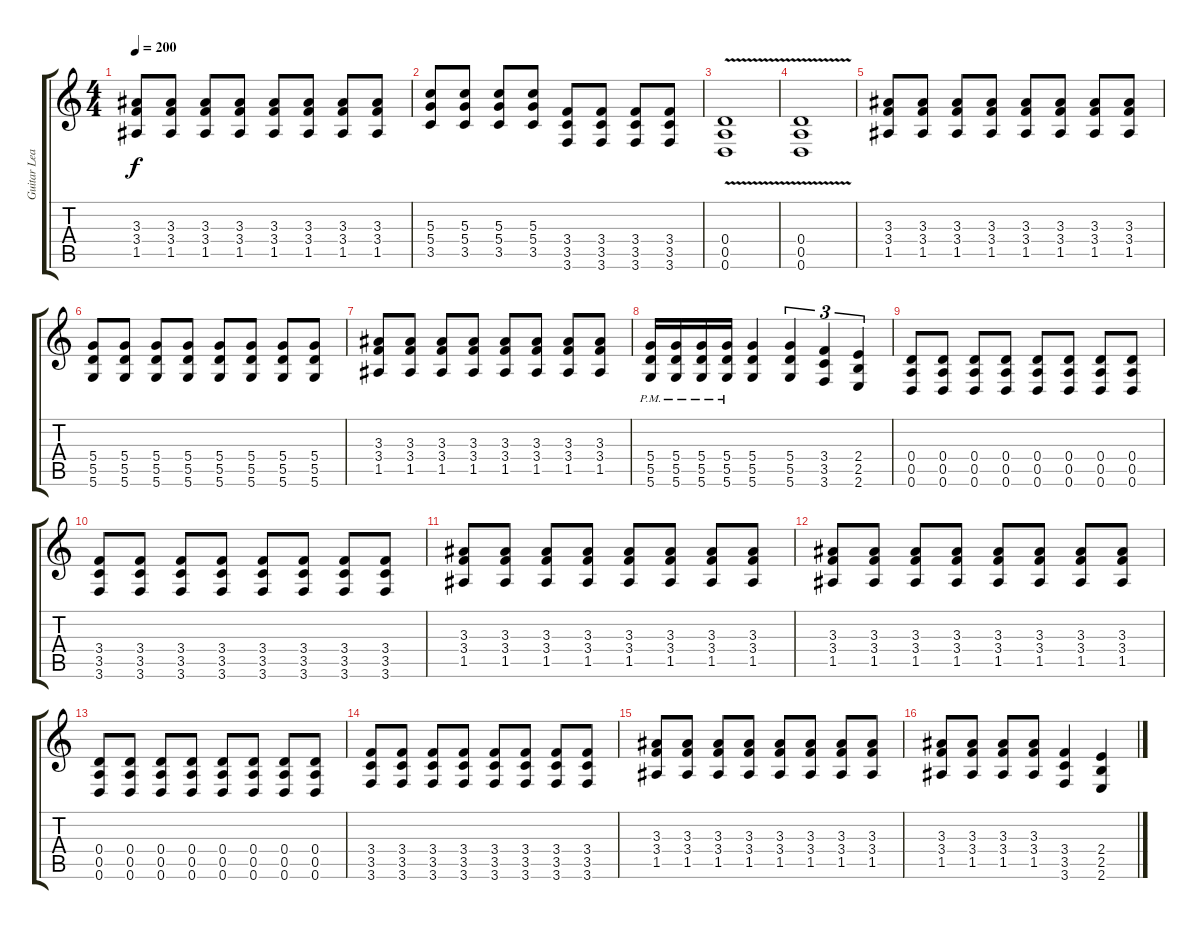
\track ("Guitar Lead 2/Rhythm" "Guitar Lea") {instrument electricguitarmuted}
\staff {score tabs}
\tuning (E4 B3 G3 D3 A2 D2) {hide}
\ts (4 4)
\tempo 200
\clef g2
\ks c
(3.3 3.4 1.5).8{dy f} (3.3 3.4 1.5).8 (3.3 3.4 1.5).8 (3.3 3.4 1.5).8 (3.3 3.4 1.5).8 (3.3 3.4 1.5).8 (3.3 3.4 1.5).8 (3.3 3.4 1.5).8 |
(5.3 5.4 3.5).8 (5.3 5.4 3.5).8 (5.3 5.4 3.5).8 (5.3 5.4 3.5).8 (3.4 3.5 3.6).8 (3.4 3.5 3.6).8 (3.4 3.5 3.6).8 (3.4 3.5 3.6).8 |
(0.4{v} 0.5{v} 0.6{v}).1 |
(0.4{v} 0.5{v} 0.6{v}).1 |
(3.3 3.4 1.5).8 (3.3 3.4 1.5).8 (3.3 3.4 1.5).8 (3.3 3.4 1.5).8 (3.3 3.4 1.5).8 (3.3 3.4 1.5).8 (3.3 3.4 1.5).8 (3.3 3.4 1.5).8 |
(5.4 5.5 5.6).8 (5.4 5.5 5.6).8 (5.4 5.5 5.6).8 (5.4 5.5 5.6).8 (5.4 5.5 5.6).8 (5.4 5.5 5.6).8 (5.4 5.5 5.6).8 (5.4 5.5 5.6).8 |
(3.3 3.4 1.5).8 (3.3 3.4 1.5).8 (3.3 3.4 1.5).8 (3.3 3.4 1.5).8 (3.3 3.4 1.5).8 (3.3 3.4 1.5).8 (3.3 3.4 1.5).8 (3.3 3.4 1.5).8 |
(5.4{pm} 5.5{pm} 5.6{pm}).16 (5.4{pm} 5.5{pm} 5.6{pm}).16 (5.4{pm} 5.5{pm} 5.6{pm}).16 (5.4{pm} 5.5{pm} 5.6{pm}).16 (5.4 5.5 5.6).4 (5.4 5.5 5.6).4{tu (3 2)} (3.4 3.5 3.6).4{tu (3 2)} (2.4 2.5 2.6).4{tu (3 2)} |
(0.4 0.5 0.6).8 (0.4 0.5 0.6).8 (0.4 0.5 0.6).8 (0.4 0.5 0.6).8 (0.4 0.5 0.6).8 (0.4 0.5 0.6).8 (0.4 0.5 0.6).8 (0.4 0.5 0.6).8 |
(3.4 3.5 3.6).8 (3.4 3.5 3.6).8 (3.4 3.5 3.6).8 (3.4 3.5 3.6).8 (3.4 3.5 3.6).8 (3.4 3.5 3.6).8 (3.4 3.5 3.6).8 (3.4 3.5 3.6).8 |
(3.3 3.4 1.5).8 (3.3 3.4 1.5).8 (3.3 3.4 1.5).8 (3.3 3.4 1.5).8 (3.3 3.4 1.5).8 (3.3 3.4 1.5).8 (3.3 3.4 1.5).8 (3.3 3.4 1.5).8 |
(3.3 3.4 1.5).8 (3.3 3.4 1.5).8 (3.3 3.4 1.5).8 (3.3 3.4 1.5).8 (3.3 3.4 1.5).8 (3.3 3.4 1.5).8 (3.3 3.4 1.5).8 (3.3 3.4 1.5).8 |
(0.4 0.5 0.6).8 (0.4 0.5 0.6).8 (0.4 0.5 0.6).8 (0.4 0.5 0.6).8 (0.4 0.5 0.6).8 (0.4 0.5 0.6).8 (0.4 0.5 0.6).8 (0.4 0.5 0.6).8 |
(3.4 3.5 3.6).8 (3.4 3.5 3.6).8 (3.4 3.5 3.6).8 (3.4 3.5 3.6).8 (3.4 3.5 3.6).8 (3.4 3.5 3.6).8 (3.4 3.5 3.6).8 (3.4 3.5 3.6).8 |
(3.3 3.4 1.5).8 (3.3 3.4 1.5).8 (3.3 3.4 1.5).8 (3.3 3.4 1.5).8 (3.3 3.4 1.5).8 (3.3 3.4 1.5).8 (3.3 3.4 1.5).8 (3.3 3.4 1.5).8 |
(3.3 3.4 1.5).8 (3.3 3.4 1.5).8 (3.3 3.4 1.5).8 (3.3 3.4 1.5).8 (3.4 3.5 3.6).4 (2.4 2.5 2.6).4
